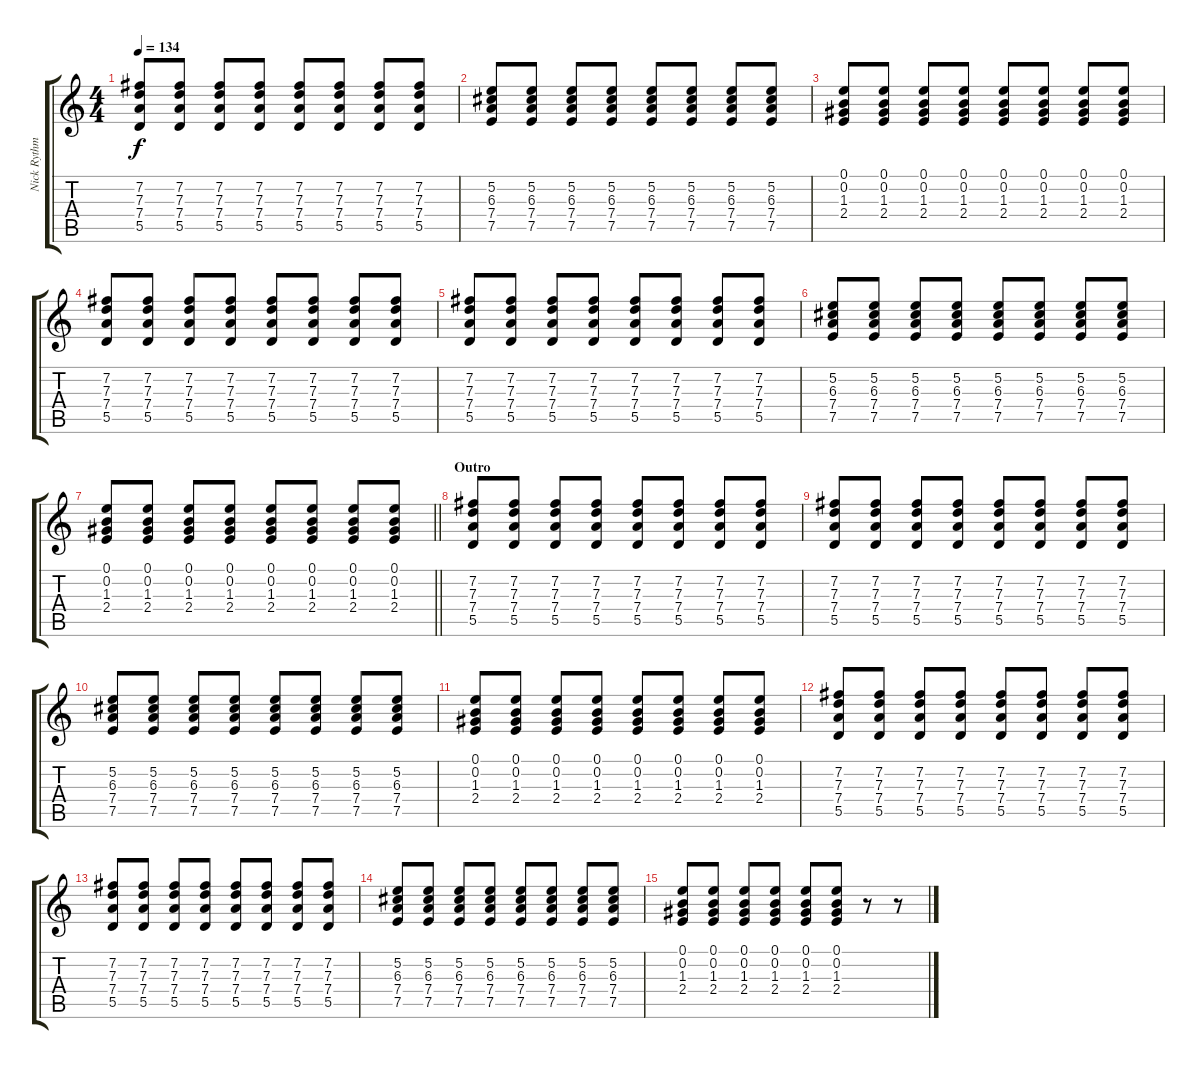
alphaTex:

\track ("Nick Rythm" "Nick Rythm") {instrument distortionguitar}
\staff {score tabs}
\tuning (E4 B3 G3 D3 A2 E2) {hide}
\ts (4 4)
\tempo 134
\clef g2
\ks c
(7.2 7.3 7.4 5.5).8{dy f} (7.2 7.3 7.4 5.5).8 (7.2 7.3 7.4 5.5).8 (7.2 7.3 7.4 5.5).8 (7.2 7.3 7.4 5.5).8 (7.2 7.3 7.4 5.5).8 (7.2 7.3 7.4 5.5).8 (7.2 7.3 7.4 5.5).8 |
(5.2 6.3 7.4 7.5).8 (5.2 6.3 7.4 7.5).8 (5.2 6.3 7.4 7.5).8 (5.2 6.3 7.4 7.5).8 (5.2 6.3 7.4 7.5).8 (5.2 6.3 7.4 7.5).8 (5.2 6.3 7.4 7.5).8 (5.2 6.3 7.4 7.5).8 |
(0.1 0.2 1.3 2.4).8 (0.1 0.2 1.3 2.4).8 (0.1 0.2 1.3 2.4).8 (0.1 0.2 1.3 2.4).8 (0.1 0.2 1.3 2.4).8 (0.1 0.2 1.3 2.4).8 (0.1 0.2 1.3 2.4).8 (0.1 0.2 1.3 2.4).8 |
(7.2 7.3 7.4 5.5).8 (7.2 7.3 7.4 5.5).8 (7.2 7.3 7.4 5.5).8 (7.2 7.3 7.4 5.5).8 (7.2 7.3 7.4 5.5).8 (7.2 7.3 7.4 5.5).8 (7.2 7.3 7.4 5.5).8 (7.2 7.3 7.4 5.5).8 |
(7.2 7.3 7.4 5.5).8 (7.2 7.3 7.4 5.5).8 (7.2 7.3 7.4 5.5).8 (7.2 7.3 7.4 5.5).8 (7.2 7.3 7.4 5.5).8 (7.2 7.3 7.4 5.5).8 (7.2 7.3 7.4 5.5).8 (7.2 7.3 7.4 5.5).8 |
(5.2 6.3 7.4 7.5).8 (5.2 6.3 7.4 7.5).8 (5.2 6.3 7.4 7.5).8 (5.2 6.3 7.4 7.5).8 (5.2 6.3 7.4 7.5).8 (5.2 6.3 7.4 7.5).8 (5.2 6.3 7.4 7.5).8 (5.2 6.3 7.4 7.5).8 |
\barLineRight lightlight
(0.1 0.2 1.3 2.4).8 (0.1 0.2 1.3 2.4).8 (0.1 0.2 1.3 2.4).8 (0.1 0.2 1.3 2.4).8 (0.1 0.2 1.3 2.4).8 (0.1 0.2 1.3 2.4).8 (0.1 0.2 1.3 2.4).8 (0.1 0.2 1.3 2.4).8 |
\section ("" "Outro")
(7.2 7.3 7.4 5.5).8 (7.2 7.3 7.4 5.5).8 (7.2 7.3 7.4 5.5).8 (7.2 7.3 7.4 5.5).8 (7.2 7.3 7.4 5.5).8 (7.2 7.3 7.4 5.5).8 (7.2 7.3 7.4 5.5).8 (7.2 7.3 7.4 5.5).8 |
(7.2 7.3 7.4 5.5).8 (7.2 7.3 7.4 5.5).8 (7.2 7.3 7.4 5.5).8 (7.2 7.3 7.4 5.5).8 (7.2 7.3 7.4 5.5).8 (7.2 7.3 7.4 5.5).8 (7.2 7.3 7.4 5.5).8 (7.2 7.3 7.4 5.5).8 |
(5.2 6.3 7.4 7.5).8 (5.2 6.3 7.4 7.5).8 (5.2 6.3 7.4 7.5).8 (5.2 6.3 7.4 7.5).8 (5.2 6.3 7.4 7.5).8 (5.2 6.3 7.4 7.5).8 (5.2 6.3 7.4 7.5).8 (5.2 6.3 7.4 7.5).8 |
(0.1 0.2 1.3 2.4).8 (0.1 0.2 1.3 2.4).8 (0.1 0.2 1.3 2.4).8 (0.1 0.2 1.3 2.4).8 (0.1 0.2 1.3 2.4).8 (0.1 0.2 1.3 2.4).8 (0.1 0.2 1.3 2.4).8 (0.1 0.2 1.3 2.4).8 |
(7.2 7.3 7.4 5.5).8 (7.2 7.3 7.4 5.5).8 (7.2 7.3 7.4 5.5).8 (7.2 7.3 7.4 5.5).8 (7.2 7.3 7.4 5.5).8 (7.2 7.3 7.4 5.5).8 (7.2 7.3 7.4 5.5).8 (7.2 7.3 7.4 5.5).8 |
(7.2 7.3 7.4 5.5).8 (7.2 7.3 7.4 5.5).8 (7.2 7.3 7.4 5.5).8 (7.2 7.3 7.4 5.5).8 (7.2 7.3 7.4 5.5).8 (7.2 7.3 7.4 5.5).8 (7.2 7.3 7.4 5.5).8 (7.2 7.3 7.4 5.5).8 |
(5.2 6.3 7.4 7.5).8 (5.2 6.3 7.4 7.5).8 (5.2 6.3 7.4 7.5).8 (5.2 6.3 7.4 7.5).8 (5.2 6.3 7.4 7.5).8 (5.2 6.3 7.4 7.5).8 (5.2 6.3 7.4 7.5).8 (5.2 6.3 7.4 7.5).8 |
(0.1 0.2 1.3 2.4).8 (0.1 0.2 1.3 2.4).8 (0.1 0.2 1.3 2.4).8 (0.1 0.2 1.3 2.4).8 (0.1 0.2 1.3 2.4).8 (0.1 0.2 1.3 2.4).8 r.8 r.8
